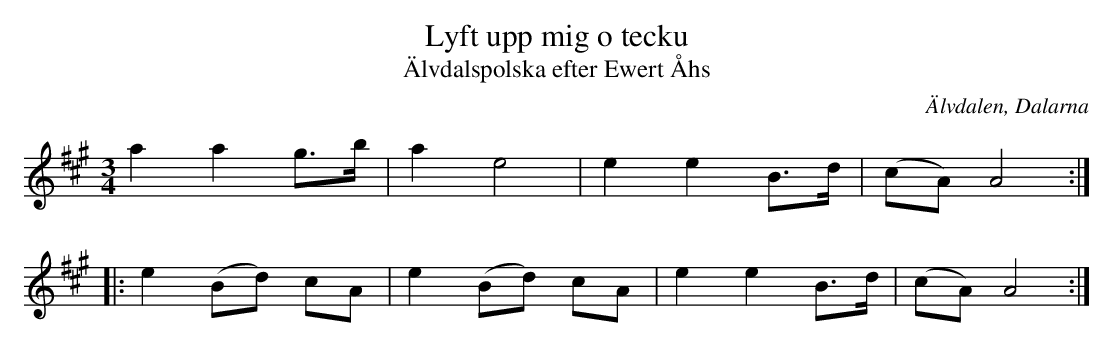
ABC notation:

X:1
T:Lyft upp mig o tecku
T:Älvdalspolska efter Ewert Åhs
M:3/4
L:1/8
O:Älvdalen, Dalarna
K:A
a2 a2 g>b | a2 e4 | e2 e2 B>d | (cA) A4 :|
|: e2 (Bd) cA | e2 (Bd) cA | e2 e2 B>d | (cA) A4 :|
